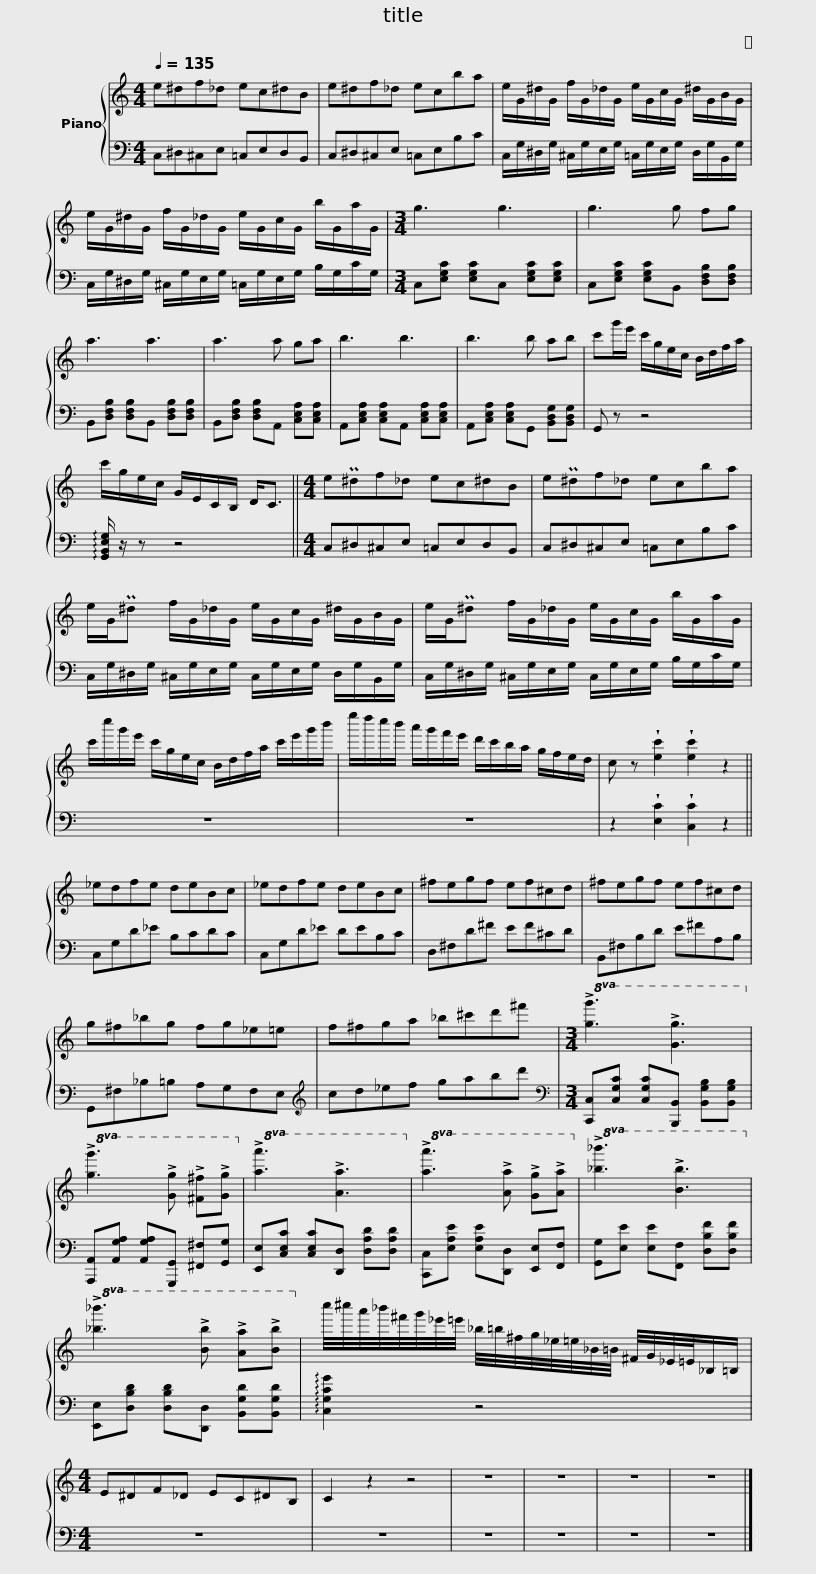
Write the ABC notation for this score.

X:1
%%score { 1 | 2 }
L:1/8
Q:1/4=135
M:4/4
I:linebreak $
K:C
V:1 treble
V:2 bass
V:1
 e^df_d ec^dB | e^df_d ecba | e/G/^d/G/ f/G/_d/G/ e/G/c/G/ ^d/G/B/G/ |$ e/G/^d/G/ f/G/_d/G/ e/G/c/G/ b/G/a/G/ |[M:3/4] g3 g3 | %5
 g3 g fg | a3 a3 | a3 a ga |$ b3 b3 | b3 b ab | %10
 c'g'/e'/ c'/g/e/c/ B/d/f/a/ | c'/g/e/c/ G/E/C/B,/ D<C ||$[M:4/4] eP^df_d ec^dB | eP^df_d ecba | e/G/P^d f/G/_d/G/ e/G/c/G/ ^d/G/B/G/ |$ %15
 e/G/P^d f/G/_d/G/ e/G/c/G/ b/G/a/G/ | c'/c''/g'/e'/ c'/g/e/c/ B/d/f/a/ c'/e'/g'/b'/ |$ e''/d''/c''/b'/ a'/g'/f'/e'/ d'/c'/b/a/ g/f/e/d/ | c z !wedge![ec']2 !wedge![ec']2 z2 || _edfe deBc |$ %20
 _edfe deBc | ^fegf ef^cd | ^fegf ef^cd | g^f_bg fg_e=e |$ f^fga _b^c'd'^f' | %25
[M:3/4]!8va(! !>![gg']3 !>![gg']3!8va)! |!8va(! !>![gg']3 !>![gg'] !>![^f^f']!>![gg']!8va)! |!8va(! !>![aa']3 !>![aa']3!8va)! |!8va(! !>![aa']3 !>![aa'] !>![gg']!>![aa']!8va)! |$!8va(! !>![_b_b']3 !>![bb']3!8va)! | %30
!8va(! !>![_b_b']3 !>![bb'] !>![aa']!>![bb']!8va)! |$ c''/4^c''/4a'/4_b'/4^f'/4g'/4_e'/4=e'/4 _b/4=b/4^f/4g/4_e/4=e/4_B/4=B/4 ^F/4G/4_E/4=E/4_B,/=B,/ |$[M:4/4] E^DF_D EC^DB, | C2 z2 z4 | z8 | %35
 z8 | z8 | z8 |] %38
V:2
 C,^D,^C,E, =C,E,D,B,, | C,^D,^C,E, =C,E,B,C | C,/G,/^D,/G,/ ^C,/G,/E,/G,/ =C,/G,/E,/G,/ D,/G,/B,,/G,/ |$ C,/G,/^D,/G,/ ^C,/G,/E,/G,/ =C,/G,/E,/G,/ B,/G,/C/G,/ |[M:3/4] C,[E,G,C] [E,G,C]C, [E,G,C][E,G,C] | %5
 C,[E,G,C] [E,G,C]B,, [D,F,B,][D,F,B,] | B,,[D,F,B,] [D,F,B,]B,, [D,F,B,][D,F,B,] | B,,[D,F,B,] [D,F,B,]A,, [C,E,A,][C,E,A,] |$ A,,[C,E,A,] [C,E,A,]A,, [C,E,A,][C,E,A,] | A,,[C,E,A,] [C,E,A,]G,, [B,,D,G,][B,,D,G,] | %10
 G,, z z4 | !arpeggio![G,,B,,E,G,]/ z/ z z4 ||$[M:4/4] C,^D,^C,E, =C,E,D,B,, | C,^D,^C,E, =C,E,B,C | C,/G,/^D,/G,/ ^C,/G,/E,/G,/ C,/G,/E,/G,/ D,/G,/B,,/G,/ |$ %15
 C,/G,/^D,/G,/ ^C,/G,/E,/G,/ C,/G,/E,/G,/ B,/G,/C/G,/ | z8 |$ z8 | z2 !wedge![E,C]2 !wedge![C,C]2 z2 || C,G,D_E B,CDC |$ %20
 C,G,D_E DEB,C | D,^F,D^F EF^CD | B,,^F,B,D E^FA,B, | G,,^F,_B,=B, A,G,F,E, |$[K:treble] cd_ef gabd' | %25
[M:3/4][K:bass] [C,,C,][C,G,C] [C,G,C][B,,,B,,] [B,,G,B,][B,,G,B,] | [A,,,A,,][A,,G,A,] [A,,G,A,][G,,,G,,] [^F,,^F,][G,,G,] | [E,,E,][C,E,C] [C,E,C][D,,D,] [D,A,D][D,A,D] | [C,,C,][E,A,E] [E,A,E][D,,D,] [E,,E,][F,,F,] |$ [G,,G,][E,E] [E,E][F,,F,] [D,B,F][D,B,F] | %30
 [E,,E,][D,B,D] [D,B,D][D,,D,] [B,,G,D][B,,G,D] |$ !arpeggio![C,G,CG]2 z4 |$[M:4/4] z8 | z8 | z8 | %35
 z8 | z8 | z8 |] %38
